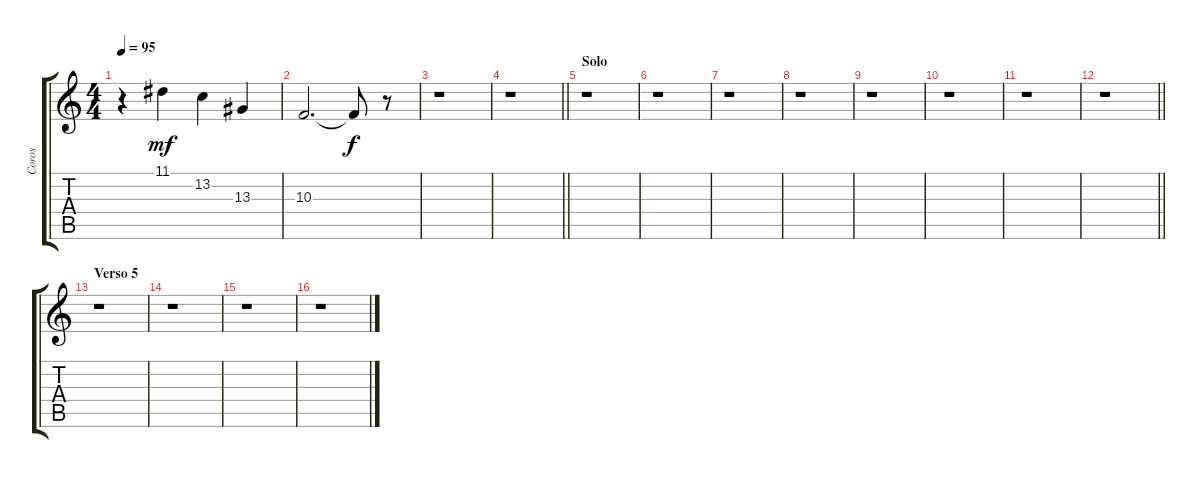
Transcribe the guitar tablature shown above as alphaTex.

\track ("Coros" "Coros") {instrument oboe}
\staff {score tabs}
\tuning (E4 B3 G3 D3 A2 E2) {hide}
\ts (4 4)
\tempo 95
\clef g2
\ks c
r.4{dy f} 11.1.4{dy mf} 13.2.4 13.3.4 |
10.3.2{d} 10.3{t}.8{dy f} r.8 |
r.1 |
\barLineRight lightlight
r.1 |
\section ("" "Solo")
r.1 |
r.1 |
r.1 |
r.1 |
r.1 |
r.1 |
r.1 |
\barLineRight lightlight
r.1 |
\section ("" "Verso 5")
r.1 |
r.1 |
r.1 |
r.1
